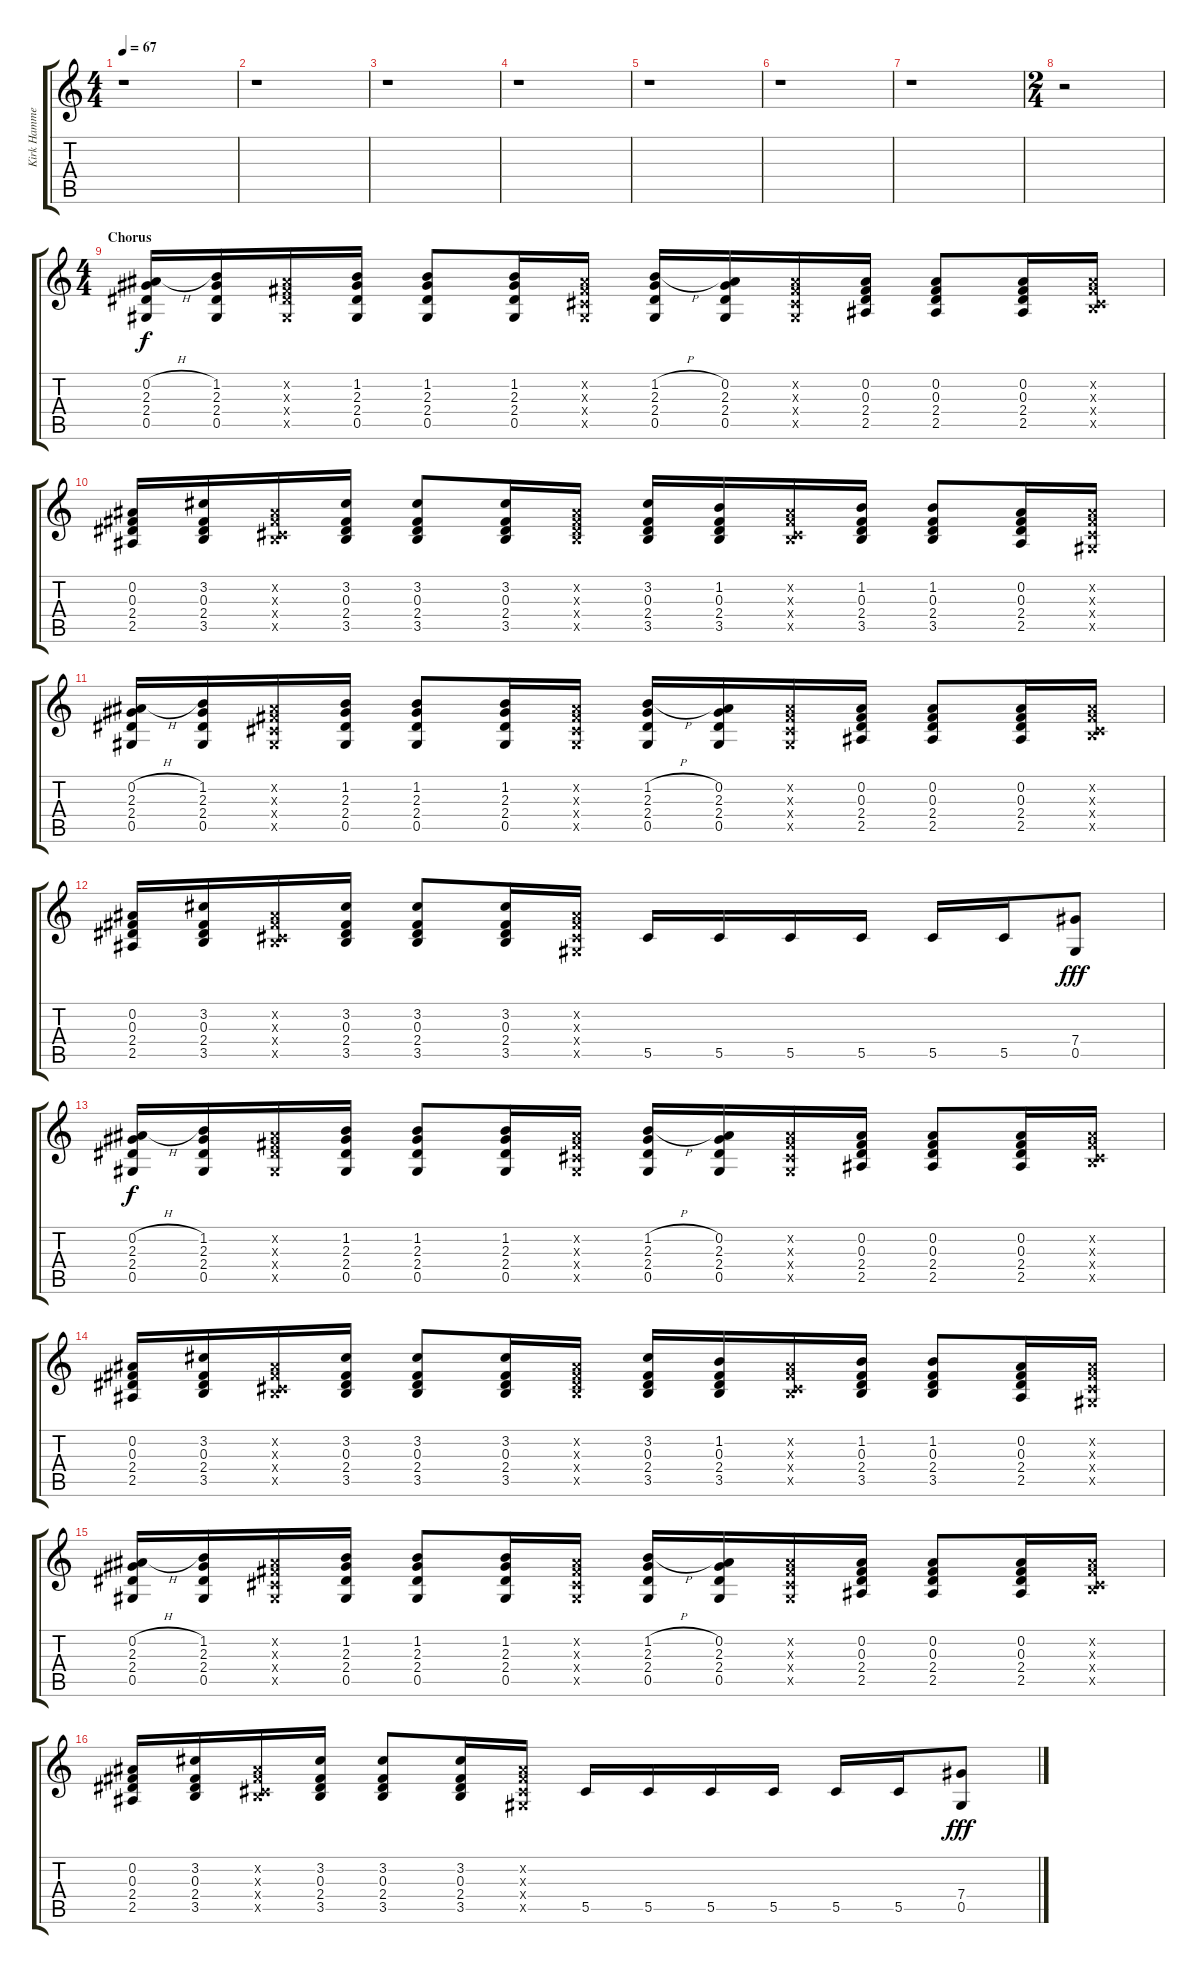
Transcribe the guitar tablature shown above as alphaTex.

\track ("Kirk Hammett (Distortion Guitar)" "Kirk Hamme") {instrument distortionguitar}
\staff {score tabs}
\tuning (Eb4 Bb3 Gb3 Db3 Ab2 Eb2) {hide}
\ts (4 4)
\tempo 67
\clef g2
\ks c
r.1{dy f} |
r.1 |
r.1 |
r.1 |
r.1 |
r.1 |
r.1 |
\ts (2 4)
r.2 |
\ts (4 4)
\section ("" "Chorus")
(0.2{h} 2.3 2.4 0.5).16 (1.2 2.3 2.4 0.5).16 (0.2{x} 0.3{x} 2.4{x} 0.5{x}).16 (1.2 2.3 2.4 0.5).16 (1.2 2.3 2.4 0.5).8 (1.2 2.3 2.4 0.5).16 (0.2{x} 0.3{x} 0.4{x} 0.5{x}).16 (1.2{h} 2.3 2.4 0.5).16 (0.2 2.3 2.4 0.5).16 (0.2{x} 0.3{x} 0.4{x} 0.5{x}).16 (0.2 0.3 2.4 2.5).16 (0.2 0.3 2.4 2.5).8 (0.2 0.3 2.4 2.5).16 (0.2{x} 0.3{x} 0.4{x} 3.5{x}).16 |
(0.2 0.3 2.4 2.5).16 (3.2 0.3 2.4 3.5).16 (0.2{x} 0.3{x} 0.4{x} 3.5{x}).16 (3.2 0.3 2.4 3.5).16 (3.2 0.3 2.4 3.5).8 (3.2 0.3 2.4 3.5).16 (0.2{x} 0.3{x} 2.4{x} 3.5{x}).16 (3.2 0.3 2.4 3.5).16 (1.2 0.3 2.4 3.5).16 (0.2{x} 0.3{x} 0.4{x} 3.5{x}).16 (1.2 0.3 2.4 3.5).16 (1.2 0.3 2.4 3.5).8 (0.2 0.3 2.4 2.5).16 (0.2{x} 0.3{x} 0.4{x} 0.5{x}).16 |
(0.2{h} 2.3 2.4 0.5).16 (1.2 2.3 2.4 0.5).16 (0.2{x} 0.3{x} 0.4{x} 0.5{x}).16 (1.2 2.3 2.4 0.5).16 (1.2 2.3 2.4 0.5).8 (1.2 2.3 2.4 0.5).16 (0.2{x} 0.3{x} 0.4{x} 0.5{x}).16 (1.2{h} 2.3 2.4 0.5).16 (0.2 2.3 2.4 0.5).16 (0.2{x} 0.3{x} 0.4{x} 0.5{x}).16 (0.2 0.3 2.4 2.5).16 (0.2 0.3 2.4 2.5).8 (0.2 0.3 2.4 2.5).16 (0.2{x} 0.3{x} 0.4{x} 3.5{x}).16 |
(0.2 0.3 2.4 2.5).16 (3.2 0.3 2.4 3.5).16 (0.2{x} 0.3{x} 0.4{x} 3.5{x}).16 (3.2 0.3 2.4 3.5).16 (3.2 0.3 2.4 3.5).8 (3.2 0.3 2.4 3.5).16 (0.2{x} 0.3{x} 0.4{x} 0.5{x}).16 5.5.16 5.5.16 5.5.16 5.5.16 5.5.16 5.5.16 (7.4 0.5).8{dy fff} |
(0.2{h} 2.3 2.4 0.5).16{dy f} (1.2 2.3 2.4 0.5).16 (0.2{x} 0.3{x} 2.4{x} 0.5{x}).16 (1.2 2.3 2.4 0.5).16 (1.2 2.3 2.4 0.5).8 (1.2 2.3 2.4 0.5).16 (0.2{x} 0.3{x} 0.4{x} 0.5{x}).16 (1.2{h} 2.3 2.4 0.5).16 (0.2 2.3 2.4 0.5).16 (0.2{x} 0.3{x} 0.4{x} 0.5{x}).16 (0.2 0.3 2.4 2.5).16 (0.2 0.3 2.4 2.5).8 (0.2 0.3 2.4 2.5).16 (0.2{x} 0.3{x} 0.4{x} 3.5{x}).16 |
(0.2 0.3 2.4 2.5).16 (3.2 0.3 2.4 3.5).16 (0.2{x} 0.3{x} 0.4{x} 3.5{x}).16 (3.2 0.3 2.4 3.5).16 (3.2 0.3 2.4 3.5).8 (3.2 0.3 2.4 3.5).16 (0.2{x} 0.3{x} 2.4{x} 3.5{x}).16 (3.2 0.3 2.4 3.5).16 (1.2 0.3 2.4 3.5).16 (0.2{x} 0.3{x} 0.4{x} 3.5{x}).16 (1.2 0.3 2.4 3.5).16 (1.2 0.3 2.4 3.5).8 (0.2 0.3 2.4 2.5).16 (0.2{x} 0.3{x} 0.4{x} 0.5{x}).16 |
(0.2{h} 2.3 2.4 0.5).16 (1.2 2.3 2.4 0.5).16 (0.2{x} 0.3{x} 0.4{x} 0.5{x}).16 (1.2 2.3 2.4 0.5).16 (1.2 2.3 2.4 0.5).8 (1.2 2.3 2.4 0.5).16 (0.2{x} 0.3{x} 0.4{x} 0.5{x}).16 (1.2{h} 2.3 2.4 0.5).16 (0.2 2.3 2.4 0.5).16 (0.2{x} 0.3{x} 0.4{x} 0.5{x}).16 (0.2 0.3 2.4 2.5).16 (0.2 0.3 2.4 2.5).8 (0.2 0.3 2.4 2.5).16 (0.2{x} 0.3{x} 0.4{x} 3.5{x}).16 |
(0.2 0.3 2.4 2.5).16 (3.2 0.3 2.4 3.5).16 (0.2{x} 0.3{x} 0.4{x} 3.5{x}).16 (3.2 0.3 2.4 3.5).16 (3.2 0.3 2.4 3.5).8 (3.2 0.3 2.4 3.5).16 (0.2{x} 0.3{x} 0.4{x} 0.5{x}).16 5.5.16 5.5.16 5.5.16 5.5.16 5.5.16 5.5.16 (7.4{ss} 0.5).8{dy fff}
